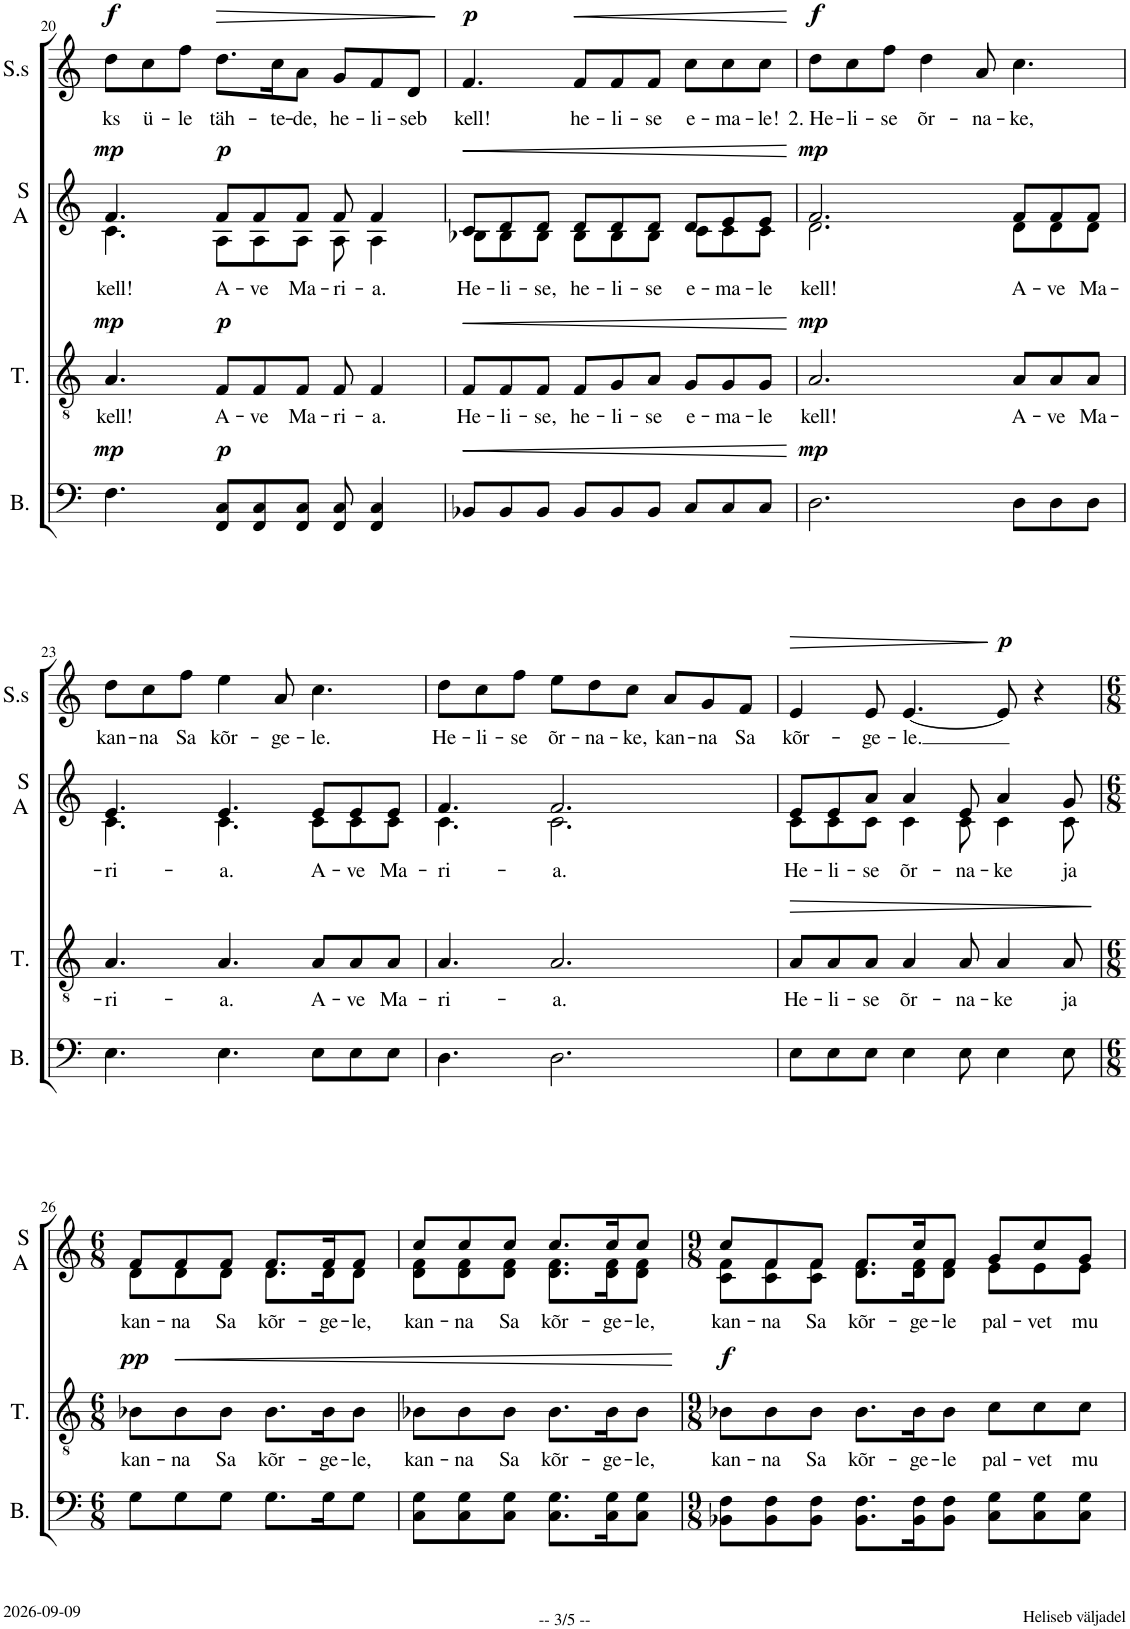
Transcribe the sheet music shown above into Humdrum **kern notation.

**kern	**dynam	**kern	**text	**dynam	**kern	**text	**dynam	**kern	**text	**dynam
*part4	*part4	*part3	*part3	*part3	*part2	*part2	*part2	*part1	*part1	*part1
*staff4	*staff4	*staff3	*staff3	*staff3	*staff2	*staff2	*staff2	*staff1	*staff1	*staff1
*I"Bass	*	*I"Tenor	*	*	*I"Sopran Alt	*	*	*I"Sopr. solo	*	*
*I'B.	*	*I'T.	*	*	*I'S A	*	*	*I'S.s	*	*
!!LO:PB:g=z
*clefF4	*	*clefGv2	*	*	*clefG2	*	*	*clefG2	*	*
*k[]	*	*k[]	*	*	*k[]	*	*	*k[]	*	*
*M9/8	*	*M9/8	*	*	*M9/8	*	*	*M9/8	*	*
=20	=20	=20	=20	=20	=20	=20	=20	=20	=20	=20
!	!LO:DY:a	!	!LO:LY:b	!LO:DY:a	!	!LO:LY:b	!LO:DY:a	!	!LO:LY:b	!LO:DY:a
*	*	*	*	*	*^	*	*	*	*	*
4.F\	mp	4.A/	kell!	mp	4.f/	4.c\	kell!	mp	8dd\L	ks	f
!	!	!	!	!	!	!	!	!	!	!LO:LY:b	!
.	.	.	.	.	.	.	.	.	8cc\	ü-	.
!	!	!	!	!	!	!	!	!	!	!LO:LY:b	!
.	.	.	.	.	.	.	.	.	8ff\J	-le	.
!	!LO:DY:a	!	!LO:LY:b	!LO:DY:a	!	!	!LO:LY:b	!LO:DY:a	!	!LO:LY:b	!LO:HP:b
8FF/ 8C/L	p	8F/L	A-	p	8f/L	8A\L	A-	p	8.dd\L	täh-	>
!	!	!	!LO:LY:b	!	!	!	!LO:LY:b	!	!	!	!
8FF/ 8C/	.	8F/	-ve	.	8f/	8A\	-ve	.	.	.	.
!	!	!	!	!	!	!	!	!	!	!LO:LY:b	!
.	.	.	.	.	.	.	.	.	16cc\K	-te-	.
!	!	!	!LO:LY:b	!	!	!	!LO:LY:b	!	!	!LO:LY:b	!
8FF/ 8C/J	.	8F/J	Ma-	.	8f/J	8A\J	Ma-	.	8a\J	-de,	.
!	!	!	!LO:LY:b	!	!	!	!LO:LY:b	!	!	!LO:LY:b	!
8FF/ 8C/	.	8F/	-ri-	.	8f/	8A\	-ri-	.	8g/L	he-	.
!	!	!	!LO:LY:b	!	!	!	!LO:LY:b	!	!	!LO:LY:b	!
4FF/ 4C/	.	4F/	-a.	.	4f/	4A\	-a.	.	8f/	-li-	.
!	!	!	!	!	!	!	!	!	!	!LO:LY:b	!
.	.	.	.	.	.	.	.	.	8d/J	-seb	.
*	*	*	*	*	*v	*v	*	*	*	*	*
.	.	.	.	.	.	.	.	.	.	]
=21	=21	=21	=21	=21	=21	=21	=21	=21	=21	=21
!	!LO:HP:b	!	!LO:LY:b	!LO:HP:b	!	!LO:LY:b	!LO:HP:b	!	!LO:LY:b	!LO:DY:a
*	*	*	*	*	*^	*	*	*	*	*
8BB-X/L	<	8F/L	He-	<	8c/L	8B-X\L	He-	<	4.f/	kell!	p
!	!	!	!LO:LY:b	!	!	!	!LO:LY:b	!	!	!	!
8BB-/	.	8F/	-li-	.	8d/	8B-\	-li-	.	.	.	.
!	!	!	!LO:LY:b	!	!	!	!LO:LY:b	!	!	!	!
8BB-/J	.	8F/J	-se,	.	8d/J	8B-\J	-se,	.	.	.	.
!	!	!	!LO:LY:b	!	!	!	!LO:LY:b	!	!	!LO:LY:b	!LO:HP:b
8BB-/L	.	8F/L	he-	.	8d/L	8B-\L	he-	.	8f/L	he-	<
!	!	!	!LO:LY:b	!	!	!	!LO:LY:b	!	!	!LO:LY:b	!
8BB-/	.	8G/	-li-	.	8d/	8B-\	-li-	.	8f/	-li-	.
!	!	!	!LO:LY:b	!	!	!	!LO:LY:b	!	!	!LO:LY:b	!
8BB-/J	.	8A/J	-se	.	8d/J	8B-\J	-se	.	8f/J	-se	.
!	!	!	!LO:LY:b	!	!	!	!LO:LY:b	!	!	!LO:LY:b	!
8C/L	.	8G/L	e-	.	8d/L	8c\L	e-	.	8cc\L	e-	.
!	!	!	!LO:LY:b	!	!	!	!LO:LY:b	!	!	!LO:LY:b	!
8C/	.	8G/	-ma-	.	8e/	8c\	-ma-	.	8cc\	-ma-	.
!	!	!	!LO:LY:b	!	!	!	!LO:LY:b	!	!	!LO:LY:b	!
8C/J	.	8G/J	-le	.	8e/J	8c\J	-le	.	8cc\J	-le!	.
*	*	*	*	*	*v	*v	*	*	*	*	*
.	[	.	.	[	.	.	[	.	.	[
=22	=22	=22	=22	=22	=22	=22	=22	=22	=22	=22
!	!LO:DY:a	!	!LO:LY:b	!LO:DY:a	!	!LO:LY:b	!LO:DY:a	!	!LO:LY:b	!LO:DY:a
*	*	*	*	*	*^	*	*	*	*	*
2.D\	mp	2.A/	kell!	mp	2.f/	2.d\	kell!	mp	8dd\L	2. He-	f
!	!	!	!	!	!	!	!	!	!	!LO:LY:b	!
.	.	.	.	.	.	.	.	.	8cc\	-li-	.
!	!	!	!	!	!	!	!	!	!	!LO:LY:b	!
.	.	.	.	.	.	.	.	.	8ff\J	-se	.
!	!	!	!	!	!	!	!	!	!	!LO:LY:b	!
.	.	.	.	.	.	.	.	.	4dd\	õr-	.
!	!	!	!	!	!	!	!	!	!	!LO:LY:b	!
.	.	.	.	.	.	.	.	.	8a/	-na-	.
!	!	!	!LO:LY:b	!	!	!	!LO:LY:b	!	!	!LO:LY:b	!
8D\L	.	8A/L	A-	.	8f/L	8d\L	A-	.	4.cc\	-ke,	.
!	!	!	!LO:LY:b	!	!	!	!LO:LY:b	!	!	!	!
8D\	.	8A/	-ve	.	8f/	8d\	-ve	.	.	.	.
!	!	!	!LO:LY:b	!	!	!	!LO:LY:b	!	!	!	!
8D\J	.	8A/J	Ma-	.	8f/J	8d\J	Ma-	.	.	.	.
!!LO:LB:g=z
=23	=23	=23	=23	=23	=23	=23	=23	=23	=23	=23	=23
!	!	!	!LO:LY:b	!	!	!	!LO:LY:b	!	!	!LO:LY:b	!
4.E\	.	4.A/	-ri-	.	4.e/	4.c\	-ri-	.	8dd\L	kan-	.
!	!	!	!	!	!	!	!	!	!	!LO:LY:b	!
.	.	.	.	.	.	.	.	.	8cc\	-na	.
!	!	!	!	!	!	!	!	!	!	!LO:LY:b	!
.	.	.	.	.	.	.	.	.	8ff\J	Sa	.
!	!	!	!LO:LY:b	!	!	!	!LO:LY:b	!	!	!LO:LY:b	!
4.E\	.	4.A/	-a.	.	4.e/	4.c\	-a.	.	4ee\	kõr-	.
!	!	!	!	!	!	!	!	!	!	!LO:LY:b	!
.	.	.	.	.	.	.	.	.	8a/	-ge-	.
!	!	!	!LO:LY:b	!	!	!	!LO:LY:b	!	!	!LO:LY:b	!
8E\L	.	8A/L	A-	.	8e/L	8c\L	A-	.	4.cc\	-le.	.
!	!	!	!LO:LY:b	!	!	!	!LO:LY:b	!	!	!	!
8E\	.	8A/	-ve	.	8e/	8c\	-ve	.	.	.	.
!	!	!	!LO:LY:b	!	!	!	!LO:LY:b	!	!	!	!
8E\J	.	8A/J	Ma-	.	8e/J	8c\J	Ma-	.	.	.	.
=24	=24	=24	=24	=24	=24	=24	=24	=24	=24	=24	=24
!	!	!	!LO:LY:b	!	!	!	!LO:LY:b	!	!	!LO:LY:b	!
4.D\	.	4.A/	-ri-	.	4.f/	4.c\	-ri-	.	8dd\L	He-	.
!	!	!	!	!	!	!	!	!	!	!LO:LY:b	!
.	.	.	.	.	.	.	.	.	8cc\	-li-	.
!	!	!	!	!	!	!	!	!	!	!LO:LY:b	!
.	.	.	.	.	.	.	.	.	8ff\J	-se	.
!	!	!	!LO:LY:b	!	!	!	!LO:LY:b	!	!	!LO:LY:b	!
2.D\	.	2.A/	-a.	.	2.f/	2.c\	-a.	.	8ee\L	õr-	.
!	!	!	!	!	!	!	!	!	!	!LO:LY:b	!
.	.	.	.	.	.	.	.	.	8dd\	-na-	.
!	!	!	!	!	!	!	!	!	!	!LO:LY:b	!
.	.	.	.	.	.	.	.	.	8cc\J	-ke,	.
!	!	!	!	!	!	!	!	!	!	!LO:LY:b	!
.	.	.	.	.	.	.	.	.	8a/L	kan-	.
!	!	!	!	!	!	!	!	!	!	!LO:LY:b	!
.	.	.	.	.	.	.	.	.	8g/	-na	.
!	!	!	!	!	!	!	!	!	!	!LO:LY:b	!
.	.	.	.	.	.	.	.	.	8f/J	Sa	.
=25	=25	=25	=25	=25	=25	=25	=25	=25	=25	=25	=25
!	!	!	!LO:LY:b	!LO:HP:b	!	!	!LO:LY:b	!	!	!LO:LY:b	!LO:HP:b
8E\L	.	8A/L	He-	>	8e/L	8c\L	He-	.	4e/	kõr-	>
!	!	!	!LO:LY:b	!	!	!	!LO:LY:b	!	!	!	!
8E\	.	8A/	-li-	.	8e/	8c\	-li-	.	.	.	.
!	!	!	!LO:LY:b	!	!	!	!LO:LY:b	!	!	!LO:LY:b	!
8E\J	.	8A/J	-se	.	8a/J	8c\J	-se	.	8e/	-ge-	.
!	!	!	!LO:LY:b	!	!	!	!LO:LY:b	!	!	!LO:LY:b	!
4E\	.	4A/	õr-	.	4a/	4c\	õr-	.	[4.e/	-le.	.
!	!	!	!LO:LY:b	!	!	!	!LO:LY:b	!	!	!	!
8E\	.	8A/	-na-	.	8e/	8c\	-na-	.	.	.	.
!	!	!	!LO:LY:b	!	!	!	!LO:LY:b	!	!	!	!LO:DY:n=1:a
4E\	.	4A/	-ke	.	4a/	4c\	-ke	.	8e/]	.	] p
.	.	.	.	.	.	.	.	.	4r	.	.
!	!	!	!LO:LY:b	!	!	!	!LO:LY:b	!	!	!	!
8E\	.	8A/	ja	.	8g/	8c\	ja	.	.	.	.
*	*	*	*	*	*v	*v	*	*	*	*	*
.	.	.	.	]	.	.	.	.	.	.
!!LO:LB:g=z
=26	=26	=26	=26	=26	=26	=26	=26	=26	=26	=26
*M6/8	*	*M6/8	*	*	*M6/8	*	*	*M6/8	*	*
!	!	!	!LO:LY:b	!LO:DY:a	!	!LO:LY:b	!	!	!	!
*	*	*	*	*	*^	*	*	*	*	*
8G\L	.	8B-X\L	kan-	pp	8f/L	8d\L	kan-	.	2.r	.	.
!	!	!	!LO:LY:b	!LO:HP:b	!	!	!LO:LY:b	!	!	!	!
8G\	.	8B-\	-na	<	8f/	8d\	-na	.	.	.	.
!	!	!	!LO:LY:b	!	!	!	!LO:LY:b	!	!	!	!
8G\J	.	8B-\J	Sa	.	8f/J	8d\J	Sa	.	.	.	.
!	!	!	!LO:LY:b	!	!	!	!LO:LY:b	!	!	!	!
8.G\L	.	8.B-\L	kõr-	.	8.f/L	8.d\L	kõr-	.	.	.	.
!	!	!	!LO:LY:b	!	!	!	!LO:LY:b	!	!	!	!
16G\K	.	16B-\K	-ge-	.	16f/K	16d\K	-ge-	.	.	.	.
!	!	!	!LO:LY:b	!	!	!	!LO:LY:b	!	!	!	!
8G\J	.	8B-\J	-le,	.	8f/J	8d\J	-le,	.	.	.	.
=27	=27	=27	=27	=27	=27	=27	=27	=27	=27	=27	=27
!	!	!	!LO:LY:b	!	!	!	!LO:LY:b	!	!	!	!
8C\ 8G\L	.	8B-X\L	kan-	.	8cc/L	8d\ 8f\L	kan-	.	2.r	.	.
!	!	!	!LO:LY:b	!	!	!	!LO:LY:b	!	!	!	!
8C\ 8G\	.	8B-\	-na	.	8cc/	8d\ 8f\	-na	.	.	.	.
!	!	!	!LO:LY:b	!	!	!	!LO:LY:b	!	!	!	!
8C\ 8G\J	.	8B-\J	Sa	.	8cc/J	8d\ 8f\J	Sa	.	.	.	.
!	!	!	!LO:LY:b	!	!	!	!LO:LY:b	!	!	!	!
8.C\ 8.G\L	.	8.B-\L	kõr-	.	8.cc/L	8.d\ 8.f\L	kõr-	.	.	.	.
!	!	!	!LO:LY:b	!	!	!	!LO:LY:b	!	!	!	!
16C\ 16G\K	.	16B-\K	-ge-	.	16cc/K	16d\ 16f\K	-ge-	.	.	.	.
!	!	!	!LO:LY:b	!	!	!	!LO:LY:b	!	!	!	!
8C\ 8G\J	.	8B-\J	-le,	.	8cc/J	8d\ 8f\J	-le,	.	.	.	.
*	*	*	*	*	*v	*v	*	*	*	*	*
.	.	.	.	[	.	.	.	.	.	.
=28	=28	=28	=28	=28	=28	=28	=28	=28	=28	=28
*M9/8	*	*M9/8	*	*	*M9/8	*	*	*M9/8	*	*
!	!	!	!LO:LY:b	!LO:DY:a	!	!LO:LY:b	!	!	!	!
*	*	*	*	*	*^	*	*	*	*	*
8BB-X\ 8F\L	.	8B-X\L	kan-	f	8cc/L	8c\ 8f\L	kan-	.	8%9r	.	.
!	!	!	!LO:LY:b	!	!	!	!LO:LY:b	!	!	!	!
8BB-\ 8F\	.	8B-\	-na	.	8f/	8c\ 8f\	-na	.	.	.	.
!	!	!	!LO:LY:b	!	!	!	!LO:LY:b	!	!	!	!
8BB-\ 8F\J	.	8B-\J	Sa	.	8f/J	8c\ 8f\J	Sa	.	.	.	.
!	!	!	!LO:LY:b	!	!	!	!LO:LY:b	!	!	!	!
8.BB-\ 8.F\L	.	8.B-\L	kõr-	.	8.f/L	8.d\ 8.f\L	kõr-	.	.	.	.
!	!	!	!LO:LY:b	!	!	!	!LO:LY:b	!	!	!	!
16BB-\ 16F\K	.	16B-\K	-ge-	.	16cc/K	16d\ 16f\K	-ge-	.	.	.	.
!	!	!	!LO:LY:b	!	!	!	!LO:LY:b	!	!	!	!
8BB-\ 8F\J	.	8B-\J	-le	.	8f/J	8d\ 8f\J	-le	.	.	.	.
!	!	!	!LO:LY:b	!	!	!	!LO:LY:b	!	!	!	!
8C\ 8G\L	.	8c\L	pal-	.	8g/L	8e\L	pal-	.	.	.	.
!	!	!	!LO:LY:b	!	!	!	!LO:LY:b	!	!	!	!
8C\ 8G\	.	8c\	-vet	.	8cc/	8e\	-vet	.	.	.	.
!	!	!	!LO:LY:b	!	!	!	!LO:LY:b	!	!	!	!
8C\ 8G\J	.	8c\J	mu	.	8g/J	8e\J	mu	.	.	.	.
*	*	*	*	*	*v	*v	*	*	*	*	*
=	=	=	=	=	=	=	=	=	=	=
*-	*-	*-	*-	*-	*-	*-	*-	*-	*-	*-
